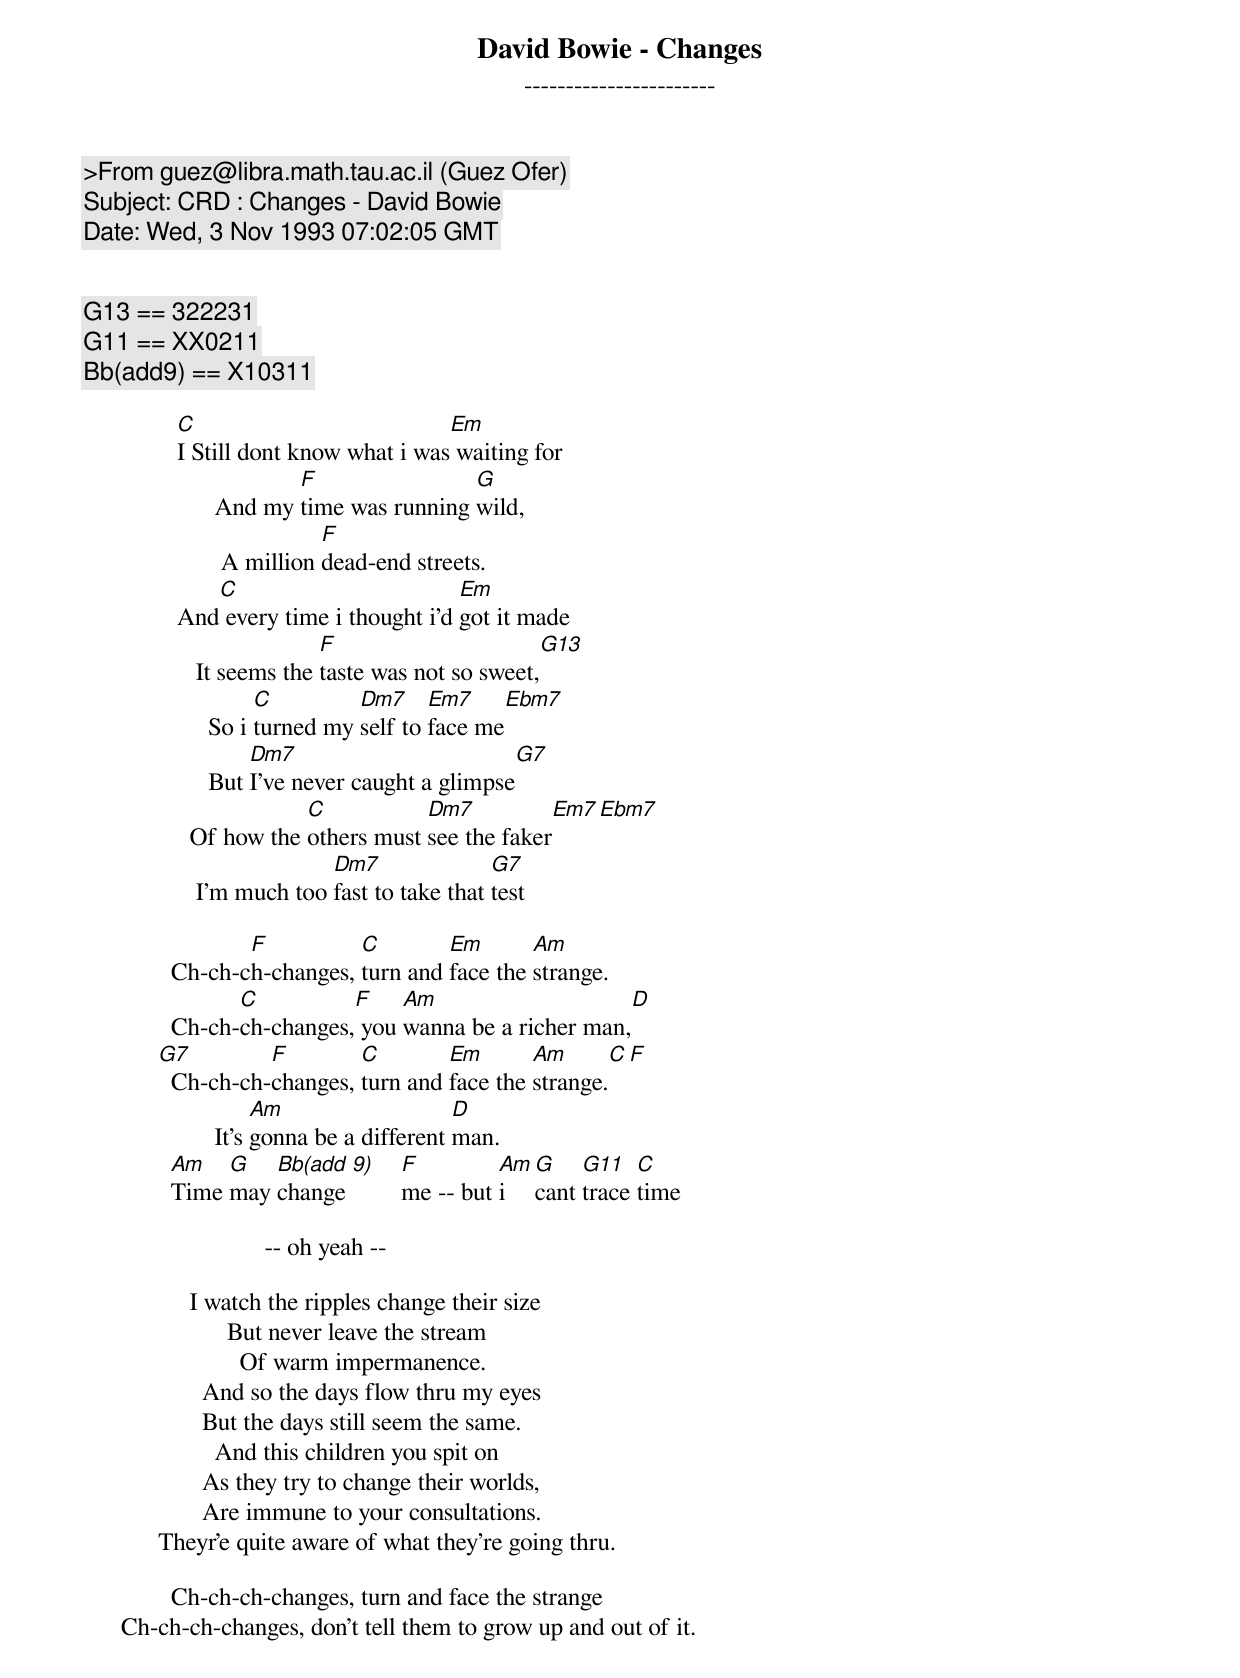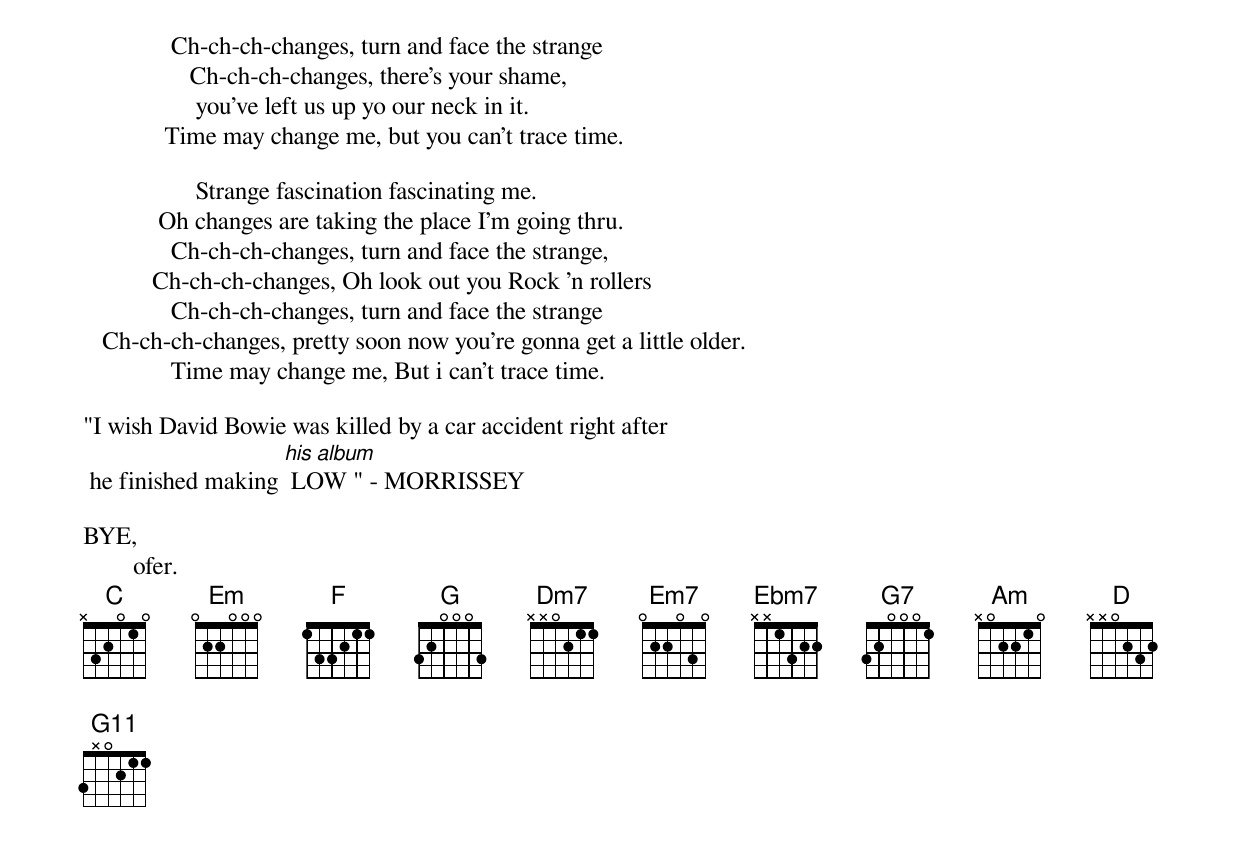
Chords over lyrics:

>From guez@libra.math.tau.ac.il (Guez Ofer)
Subject: CRD : Changes - David Bowie
Date: Wed, 3 Nov 1993 07:02:05 GMT


                         David Bowie - Changes
                        -----------------------

>From the album "Hunky Dory", 1971

 G13 == 322231
 G11 == XX0211
 Bb(add9) == X10311

               C                           Em
               I Still dont know what i was waiting for
                            F                G
                     And my time was running wild,
                                F
                      A million dead-end streets.
                  C                         Em
               And every time i thought i'd got it made
                               F                      G13
                  It seems the taste was not so sweet,
                         C         Dm7     Em7    Ebm7
                    So i turned my self to face me
                        Dm7                        G7
                    But I've never caught a glimpse
                            C           Dm7          Em7 Ebm7
                 Of how the others must see the faker
                               Dm7               G7
                  I'm much too fast to take that test

                     F          C        Em       Am
              Ch-ch-ch-changes, turn and face the strange.
                    C          F    Am                    D
              Ch-ch-ch-changes, you wanna be a richer man,
            G7         F        C        Em       Am       C  F
              Ch-ch-ch-changes, turn and face the strange.
                          Am                   D
                     It's gonna be a different man.
              Am   G   Bb(add 9)  F         Am G    G11   C
              Time may change     me -- but i  cant trace time

                             -- oh yeah --

                 I watch the ripples change their size
                       But never leave the stream
                         Of warm impermanence.
                   And so the days flow thru my eyes
                   But the days still seem the same.
                     And this children you spit on
                   As they try to change their worlds,
                   Are immune to your consultations.
            Theyr'e quite aware of what they're going thru.

              Ch-ch-ch-changes, turn and face the strange
      Ch-ch-ch-changes, don't tell them to grow up and out of it.
              Ch-ch-ch-changes, turn and face the strange
                 Ch-ch-ch-changes, there's your shame,
                  you've left us up yo our neck in it.
             Time may change me, but you can't trace time.

                  Strange fascination fascinating me.
            Oh changes are taking the place I'm going thru.
              Ch-ch-ch-changes, turn and face the strange,
           Ch-ch-ch-changes, Oh look out you Rock 'n rollers
              Ch-ch-ch-changes, turn and face the strange
   Ch-ch-ch-changes, pretty soon now you're gonna get a little older.
              Time may change me, But i can't trace time.

"I wish David Bowie was killed by a car accident right after
 he finished making [his album] LOW " - MORRISSEY

BYE,
        ofer.
